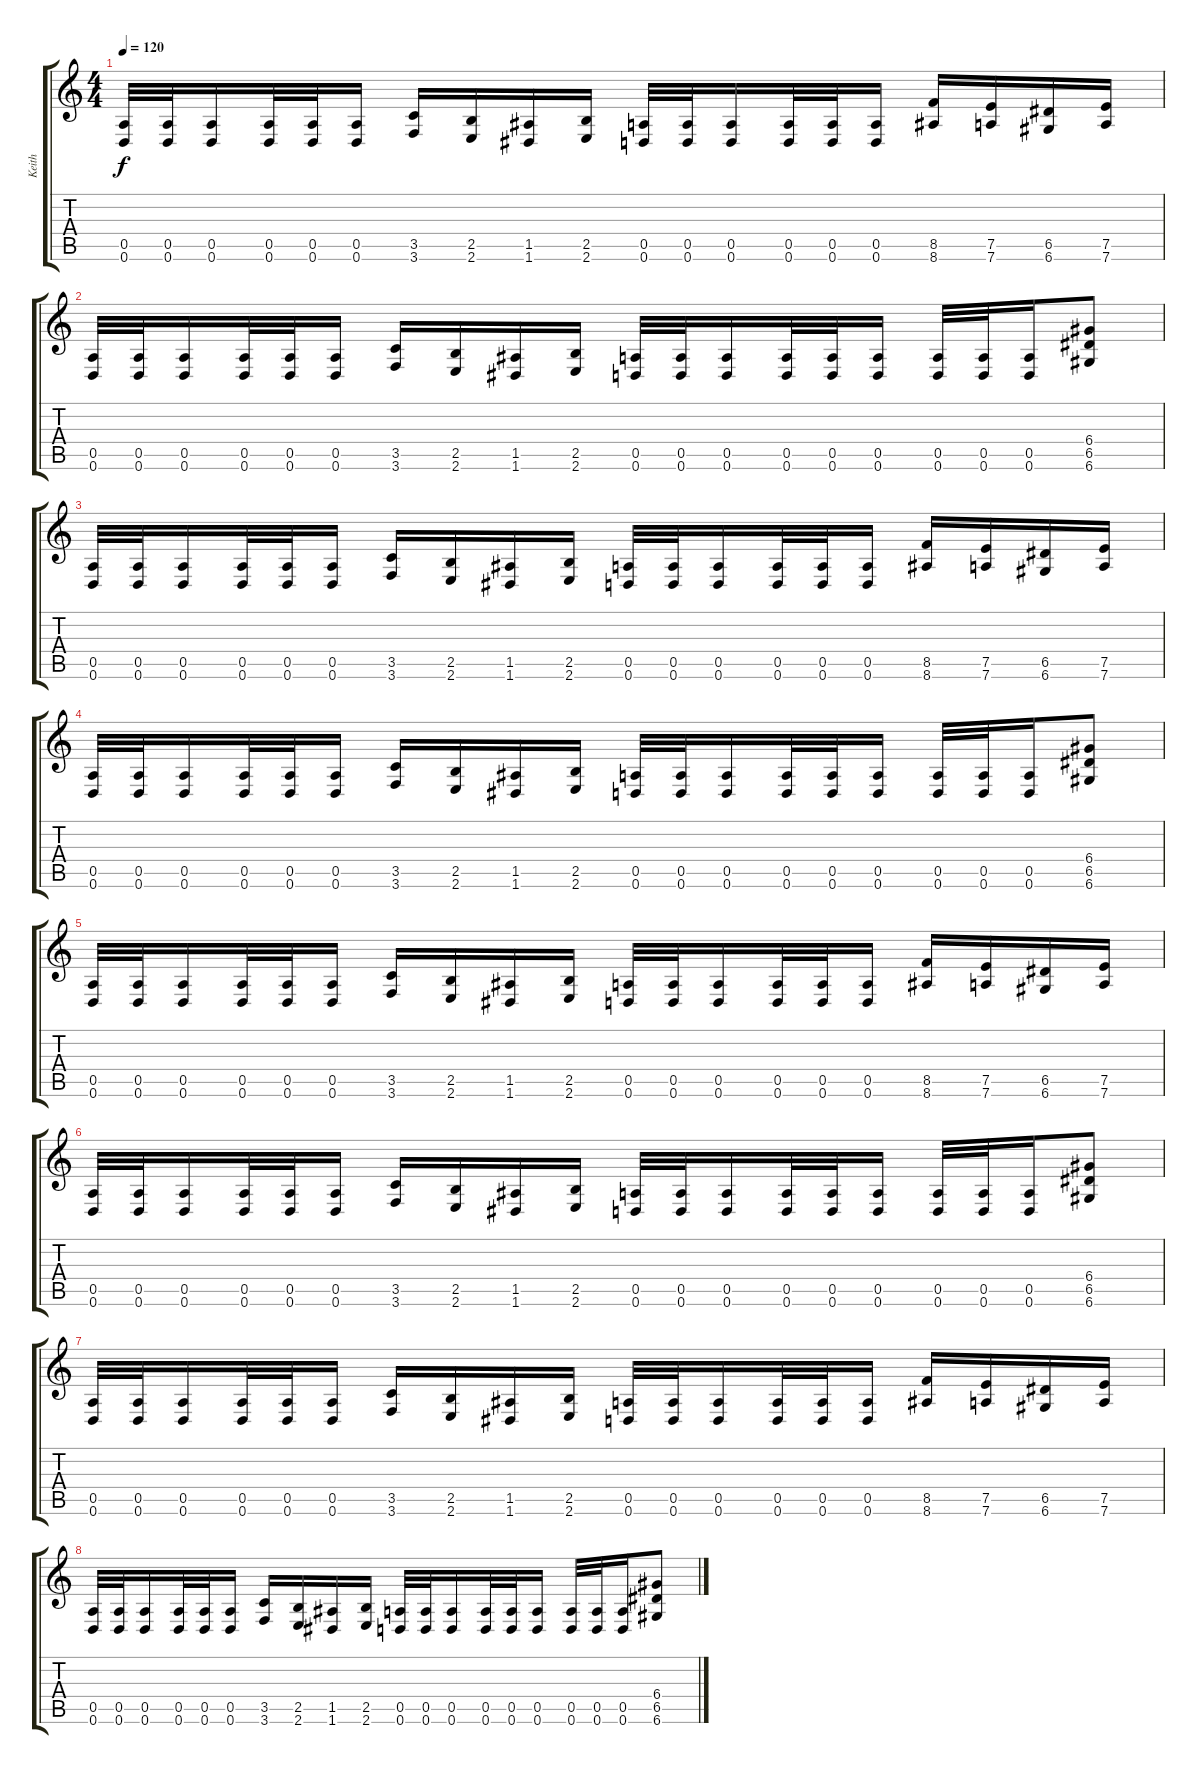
\track ("Keith" "Keith") {instrument acousticguitarsteel}
\staff {score tabs}
\tuning (E4 B3 G3 D3 A2 D2) {hide}
\ts (4 4)
\tempo 120
\clef g2
\ks c
(0.5 0.6).32{dy f} (0.5 0.6).32 (0.5 0.6).16 (0.5 0.6).32 (0.5 0.6).32 (0.5 0.6).16 (3.5 3.6).16 (2.5 2.6).16 (1.5 1.6).16 (2.5 2.6).16 (0.5 0.6).32 (0.5 0.6).32 (0.5 0.6).16 (0.5 0.6).32 (0.5 0.6).32 (0.5 0.6).16 (8.5 8.6).16 (7.5 7.6).16 (6.5 6.6).16 (7.5 7.6).16 |
(0.5 0.6).32 (0.5 0.6).32 (0.5 0.6).16 (0.5 0.6).32 (0.5 0.6).32 (0.5 0.6).16 (3.5 3.6).16 (2.5 2.6).16 (1.5 1.6).16 (2.5 2.6).16 (0.5 0.6).32 (0.5 0.6).32 (0.5 0.6).16 (0.5 0.6).32 (0.5 0.6).32 (0.5 0.6).16 (0.5 0.6).32 (0.5 0.6).32 (0.5 0.6).16 (6.4 6.5 6.6).8 |
(0.5 0.6).32 (0.5 0.6).32 (0.5 0.6).16 (0.5 0.6).32 (0.5 0.6).32 (0.5 0.6).16 (3.5 3.6).16 (2.5 2.6).16 (1.5 1.6).16 (2.5 2.6).16 (0.5 0.6).32 (0.5 0.6).32 (0.5 0.6).16 (0.5 0.6).32 (0.5 0.6).32 (0.5 0.6).16 (8.5 8.6).16 (7.5 7.6).16 (6.5 6.6).16 (7.5 7.6).16 |
(0.5 0.6).32 (0.5 0.6).32 (0.5 0.6).16 (0.5 0.6).32 (0.5 0.6).32 (0.5 0.6).16 (3.5 3.6).16 (2.5 2.6).16 (1.5 1.6).16 (2.5 2.6).16 (0.5 0.6).32 (0.5 0.6).32 (0.5 0.6).16 (0.5 0.6).32 (0.5 0.6).32 (0.5 0.6).16 (0.5 0.6).32 (0.5 0.6).32 (0.5 0.6).16 (6.4 6.5 6.6).8 |
(0.5 0.6).32 (0.5 0.6).32 (0.5 0.6).16 (0.5 0.6).32 (0.5 0.6).32 (0.5 0.6).16 (3.5 3.6).16 (2.5 2.6).16 (1.5 1.6).16 (2.5 2.6).16 (0.5 0.6).32 (0.5 0.6).32 (0.5 0.6).16 (0.5 0.6).32 (0.5 0.6).32 (0.5 0.6).16 (8.5 8.6).16 (7.5 7.6).16 (6.5 6.6).16 (7.5 7.6).16 |
(0.5 0.6).32 (0.5 0.6).32 (0.5 0.6).16 (0.5 0.6).32 (0.5 0.6).32 (0.5 0.6).16 (3.5 3.6).16 (2.5 2.6).16 (1.5 1.6).16 (2.5 2.6).16 (0.5 0.6).32 (0.5 0.6).32 (0.5 0.6).16 (0.5 0.6).32 (0.5 0.6).32 (0.5 0.6).16 (0.5 0.6).32 (0.5 0.6).32 (0.5 0.6).16 (6.4 6.5 6.6).8 |
(0.5 0.6).32 (0.5 0.6).32 (0.5 0.6).16 (0.5 0.6).32 (0.5 0.6).32 (0.5 0.6).16 (3.5 3.6).16 (2.5 2.6).16 (1.5 1.6).16 (2.5 2.6).16 (0.5 0.6).32 (0.5 0.6).32 (0.5 0.6).16 (0.5 0.6).32 (0.5 0.6).32 (0.5 0.6).16 (8.5 8.6).16 (7.5 7.6).16 (6.5 6.6).16 (7.5 7.6).16 |
(0.5 0.6).32 (0.5 0.6).32 (0.5 0.6).16 (0.5 0.6).32 (0.5 0.6).32 (0.5 0.6).16 (3.5 3.6).16 (2.5 2.6).16 (1.5 1.6).16 (2.5 2.6).16 (0.5 0.6).32 (0.5 0.6).32 (0.5 0.6).16 (0.5 0.6).32 (0.5 0.6).32 (0.5 0.6).16 (0.5 0.6).32 (0.5 0.6).32 (0.5 0.6).16 (6.4 6.5 6.6).8
